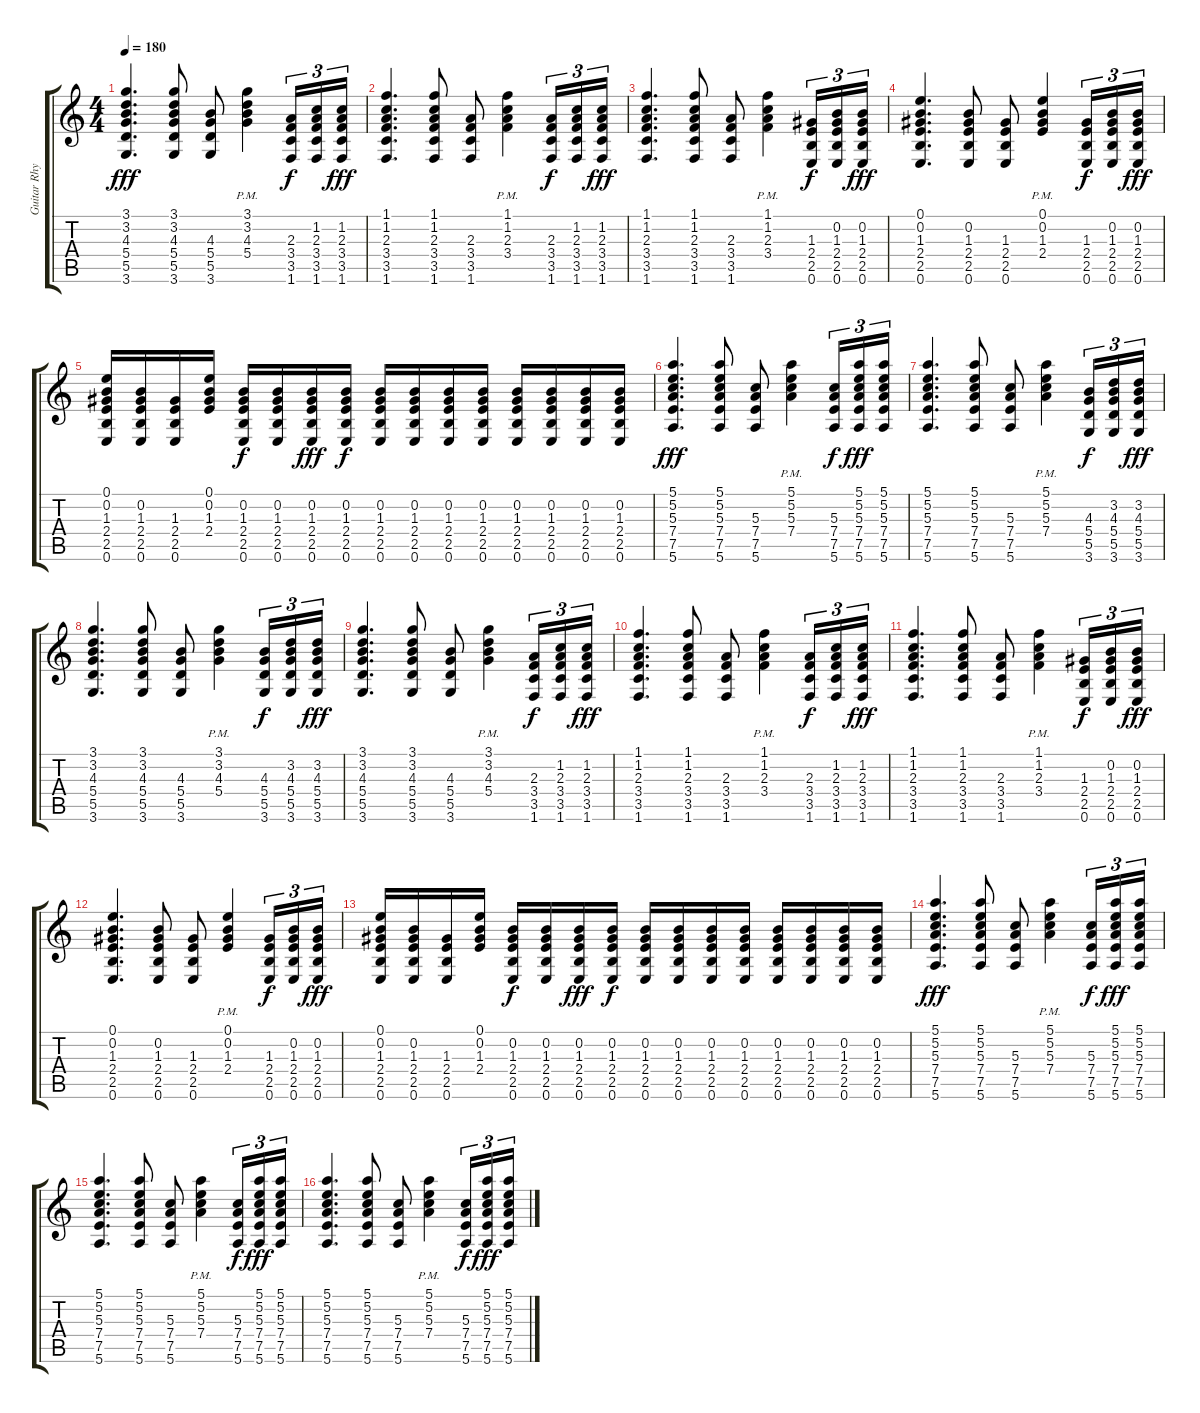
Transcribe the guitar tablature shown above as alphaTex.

\track ("Guitar Rhythm" "Guitar Rhy") {instrument acousticguitarsteel}
\staff {score tabs}
\tuning (E4 B3 G3 D3 A2 E2) {hide}
\ts (4 4)
\tempo 180
\clef g2
\ks c
(3.1 3.2 4.3 5.4 5.5 3.6).4{d dy fff} (3.1 3.2 4.3 5.4 5.5 3.6).8 (4.3 5.4 5.5 3.6).8 (3.1{pm} 3.2{pm} 4.3{pm} 5.4{pm}).4 (2.3 3.4 3.5 1.6).16{tu (3 2) dy f} (1.2 2.3 3.4 3.5 1.6).16{tu (3 2)} (1.2 2.3 3.4 3.5 1.6).16{tu (3 2) dy fff} |
(1.1 1.2 2.3 3.4 3.5 1.6).4{d} (1.1 1.2 2.3 3.4 3.5 1.6).8 (2.3 3.4 3.5 1.6).8 (1.1{pm} 1.2{pm} 2.3{pm} 3.4{pm}).4 (2.3 3.4 3.5 1.6).16{tu (3 2) dy f} (1.2 2.3 3.4 3.5 1.6).16{tu (3 2)} (1.2 2.3 3.4 3.5 1.6).16{tu (3 2) dy fff} |
(1.1 1.2 2.3 3.4 3.5 1.6).4{d} (1.1 1.2 2.3 3.4 3.5 1.6).8 (2.3 3.4 3.5 1.6).8 (1.1{pm} 1.2{pm} 2.3{pm} 3.4{pm}).4 (1.3 2.4 2.5 0.6).16{tu (3 2) dy f} (0.2 1.3 2.4 2.5 0.6).16{tu (3 2)} (0.2 1.3 2.4 2.5 0.6).16{tu (3 2) dy fff} |
(0.1 0.2 1.3 2.4 2.5 0.6).4{d} (0.2 1.3 2.4 2.5 0.6).8 (1.3 2.4 2.5 0.6).8 (0.1{pm} 0.2{pm} 1.3{pm} 2.4{pm}).4 (1.3 2.4 2.5 0.6).16{tu (3 2) dy f} (0.2 1.3 2.4 2.5 0.6).16{tu (3 2)} (0.2 1.3 2.4 2.5 0.6).16{tu (3 2) dy fff} |
(0.1 0.2 1.3 2.4 2.5 0.6).16 (0.2 1.3 2.4 2.5 0.6).16 (1.3 2.4 2.5 0.6).16 (0.1 0.2 1.3 2.4).16 (0.2 1.3 2.4 2.5 0.6).16{dy f} (0.2 1.3 2.4 2.5 0.6).16 (0.2 1.3 2.4 2.5 0.6).16{dy fff} (0.2 1.3 2.4 2.5 0.6).16{dy f} (0.2 1.3 2.4 2.5 0.6).16 (0.2 1.3 2.4 2.5 0.6).16 (0.2 1.3 2.4 2.5 0.6).16 (0.2 1.3 2.4 2.5 0.6).16 (0.2 1.3 2.4 2.5 0.6).16 (0.2 1.3 2.4 2.5 0.6).16 (0.2 1.3 2.4 2.5 0.6).16 (0.2 1.3 2.4 2.5 0.6).16 |
(5.1 5.2 5.3 7.4 7.5 5.6).4{d dy fff} (5.1 5.2 5.3 7.4 7.5 5.6).8 (5.3 7.4 7.5 5.6).8 (5.1{pm} 5.2{pm} 5.3{pm} 7.4{pm}).4 (5.3 7.4 7.5 5.6).16{tu (3 2) dy f} (5.1 5.2 5.3 7.4 7.5 5.6).16{tu (3 2) dy fff} (5.1 5.2 5.3 7.4 7.5 5.6).16{tu (3 2)} |
(5.1 5.2 5.3 7.4 7.5 5.6).4{d} (5.1 5.2 5.3 7.4 7.5 5.6).8 (5.3 7.4 7.5 5.6).8 (5.1{pm} 5.2{pm} 5.3{pm} 7.4{pm}).4 (4.3 5.4 5.5 3.6).16{tu (3 2) dy f} (3.2 4.3 5.4 5.5 3.6).16{tu (3 2)} (3.2 4.3 5.4 5.5 3.6).16{tu (3 2) dy fff} |
(3.1 3.2 4.3 5.4 5.5 3.6).4{d} (3.1 3.2 4.3 5.4 5.5 3.6).8 (4.3 5.4 5.5 3.6).8 (3.1{pm} 3.2{pm} 4.3{pm} 5.4{pm}).4 (4.3 5.4 5.5 3.6).16{tu (3 2) dy f} (3.2 4.3 5.4 5.5 3.6).16{tu (3 2)} (3.2 4.3 5.4 5.5 3.6).16{tu (3 2) dy fff} |
(3.1 3.2 4.3 5.4 5.5 3.6).4{d} (3.1 3.2 4.3 5.4 5.5 3.6).8 (4.3 5.4 5.5 3.6).8 (3.1{pm} 3.2{pm} 4.3{pm} 5.4{pm}).4 (2.3 3.4 3.5 1.6).16{tu (3 2) dy f} (1.2 2.3 3.4 3.5 1.6).16{tu (3 2)} (1.2 2.3 3.4 3.5 1.6).16{tu (3 2) dy fff} |
(1.1 1.2 2.3 3.4 3.5 1.6).4{d} (1.1 1.2 2.3 3.4 3.5 1.6).8 (2.3 3.4 3.5 1.6).8 (1.1{pm} 1.2{pm} 2.3{pm} 3.4{pm}).4 (2.3 3.4 3.5 1.6).16{tu (3 2) dy f} (1.2 2.3 3.4 3.5 1.6).16{tu (3 2)} (1.2 2.3 3.4 3.5 1.6).16{tu (3 2) dy fff} |
(1.1 1.2 2.3 3.4 3.5 1.6).4{d} (1.1 1.2 2.3 3.4 3.5 1.6).8 (2.3 3.4 3.5 1.6).8 (1.1{pm} 1.2{pm} 2.3{pm} 3.4{pm}).4 (1.3 2.4 2.5 0.6).16{tu (3 2) dy f} (0.2 1.3 2.4 2.5 0.6).16{tu (3 2)} (0.2 1.3 2.4 2.5 0.6).16{tu (3 2) dy fff} |
(0.1 0.2 1.3 2.4 2.5 0.6).4{d} (0.2 1.3 2.4 2.5 0.6).8 (1.3 2.4 2.5 0.6).8 (0.1{pm} 0.2{pm} 1.3{pm} 2.4{pm}).4 (1.3 2.4 2.5 0.6).16{tu (3 2) dy f} (0.2 1.3 2.4 2.5 0.6).16{tu (3 2)} (0.2 1.3 2.4 2.5 0.6).16{tu (3 2) dy fff} |
(0.1 0.2 1.3 2.4 2.5 0.6).16 (0.2 1.3 2.4 2.5 0.6).16 (1.3 2.4 2.5 0.6).16 (0.1 0.2 1.3 2.4).16 (0.2 1.3 2.4 2.5 0.6).16{dy f} (0.2 1.3 2.4 2.5 0.6).16 (0.2 1.3 2.4 2.5 0.6).16{dy fff} (0.2 1.3 2.4 2.5 0.6).16{dy f} (0.2 1.3 2.4 2.5 0.6).16 (0.2 1.3 2.4 2.5 0.6).16 (0.2 1.3 2.4 2.5 0.6).16 (0.2 1.3 2.4 2.5 0.6).16 (0.2 1.3 2.4 2.5 0.6).16 (0.2 1.3 2.4 2.5 0.6).16 (0.2 1.3 2.4 2.5 0.6).16 (0.2 1.3 2.4 2.5 0.6).16 |
(5.1 5.2 5.3 7.4 7.5 5.6).4{d dy fff} (5.1 5.2 5.3 7.4 7.5 5.6).8 (5.3 7.4 7.5 5.6).8 (5.1{pm} 5.2{pm} 5.3{pm} 7.4{pm}).4 (5.3 7.4 7.5 5.6).16{tu (3 2) dy f} (5.1 5.2 5.3 7.4 7.5 5.6).16{tu (3 2) dy fff} (5.1 5.2 5.3 7.4 7.5 5.6).16{tu (3 2)} |
(5.1 5.2 5.3 7.4 7.5 5.6).4{d} (5.1 5.2 5.3 7.4 7.5 5.6).8 (5.3 7.4 7.5 5.6).8 (5.1{pm} 5.2{pm} 5.3{pm} 7.4{pm}).4 (5.3 7.4 7.5 5.6).16{tu (3 2) dy f} (5.1 5.2 5.3 7.4 7.5 5.6).16{tu (3 2) dy fff} (5.1 5.2 5.3 7.4 7.5 5.6).16{tu (3 2)} |
(5.1 5.2 5.3 7.4 7.5 5.6).4{d} (5.1 5.2 5.3 7.4 7.5 5.6).8 (5.3 7.4 7.5 5.6).8 (5.1{pm} 5.2{pm} 5.3{pm} 7.4{pm}).4 (5.3 7.4 7.5 5.6).16{tu (3 2) dy f} (5.1 5.2 5.3 7.4 7.5 5.6).16{tu (3 2) dy fff} (5.1 5.2 5.3 7.4 7.5 5.6).16{tu (3 2)}
